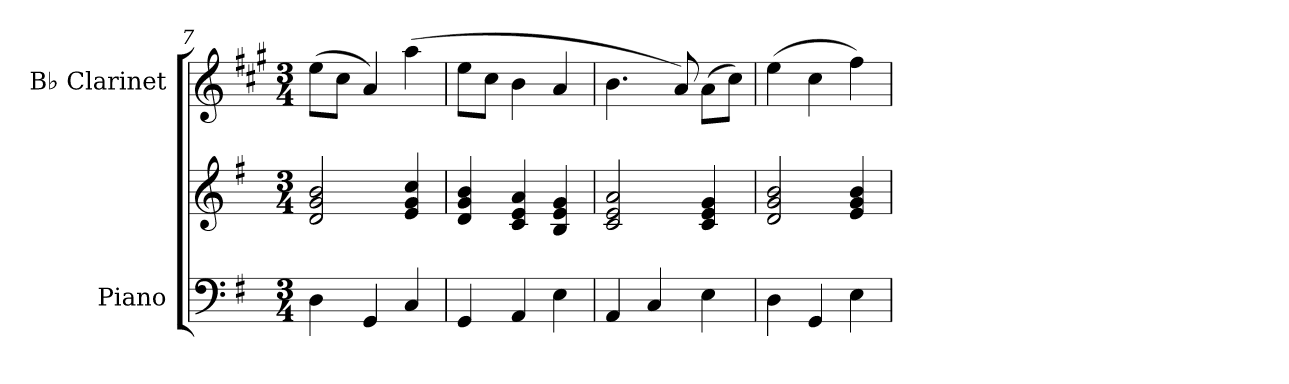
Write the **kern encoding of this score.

**kern	**kern	**kern
*part2	*part2	*part1
*staff3	*staff2	*staff1
*I"Piano	*	*I"B♭ Clarinet
*I'Pno.	*	*I'B♭ Cl.
*clefF4	*clefG2	*clefG2
*	*	*ITrd1c2
*k[f#]	*k[f#]	*k[f#]
*M3/4	*M3/4	*M3/4
=7	=7	=7
4D\	2d/ 2g/ 2b/	(>8dd\L
.	.	8b\J
4GG/	.	4g/)
4C/	4e/ 4g/ 4cc/	(>4gg\
=8	=8	=8
4GG/	4d/ 4g/ 4b/	8dd\L
.	.	8b\J
4AA/	4c/ 4e/ 4a/	4a\
4E\	4B/ 4e/ 4g/	4g/
!!LO:LB:g=z
=9	=9	=9
4AA/	2c/ 2e/ 2a/	4.a\
4C/	.	.
.	.	8g/)
4E\	4c/ 4e/ 4g/	(>8g\L
.	.	8b\J)
=10	=10	=10
4D\	2d/ 2g/ 2b/	(>4dd\
4GG/	.	4b\
4E\	4e/ 4g/ 4b/	4ee\)
=	=	=
*-	*-	*-
